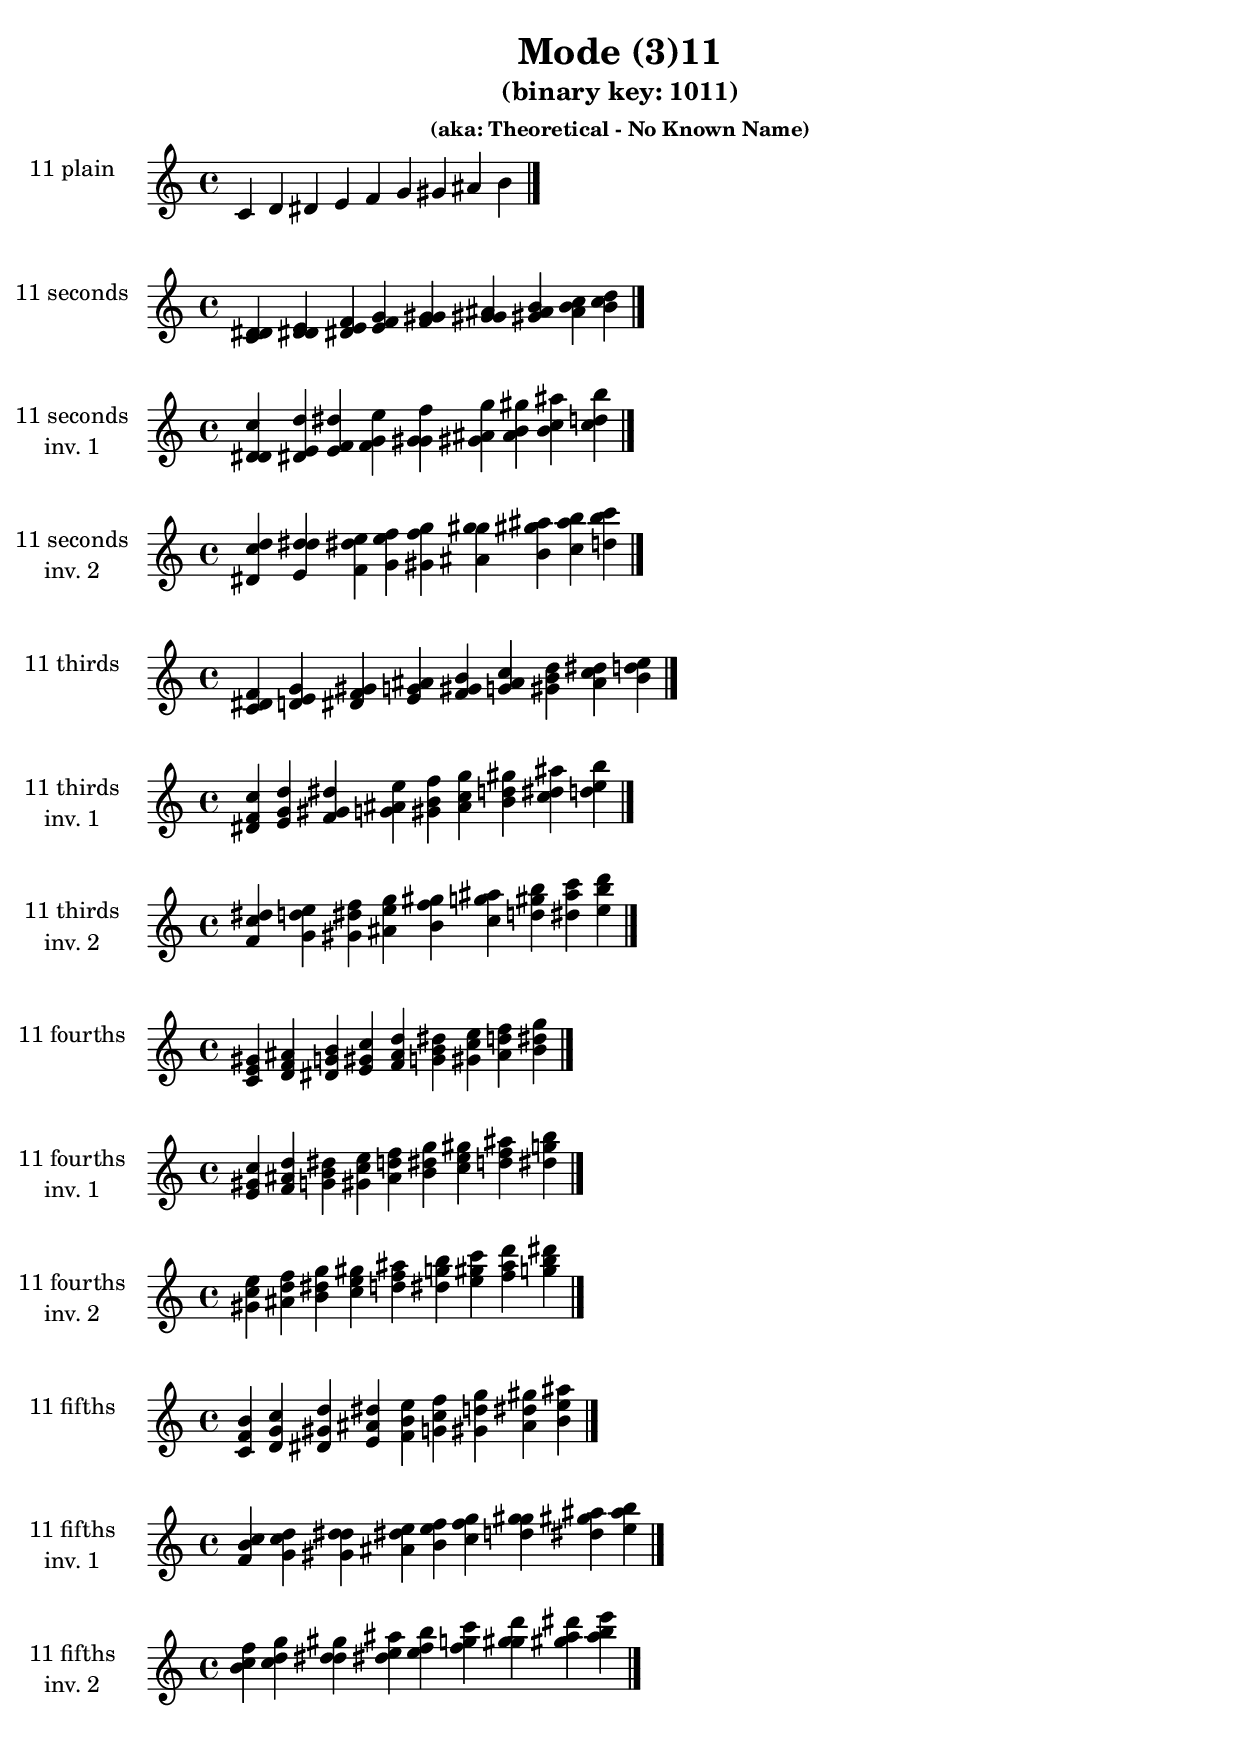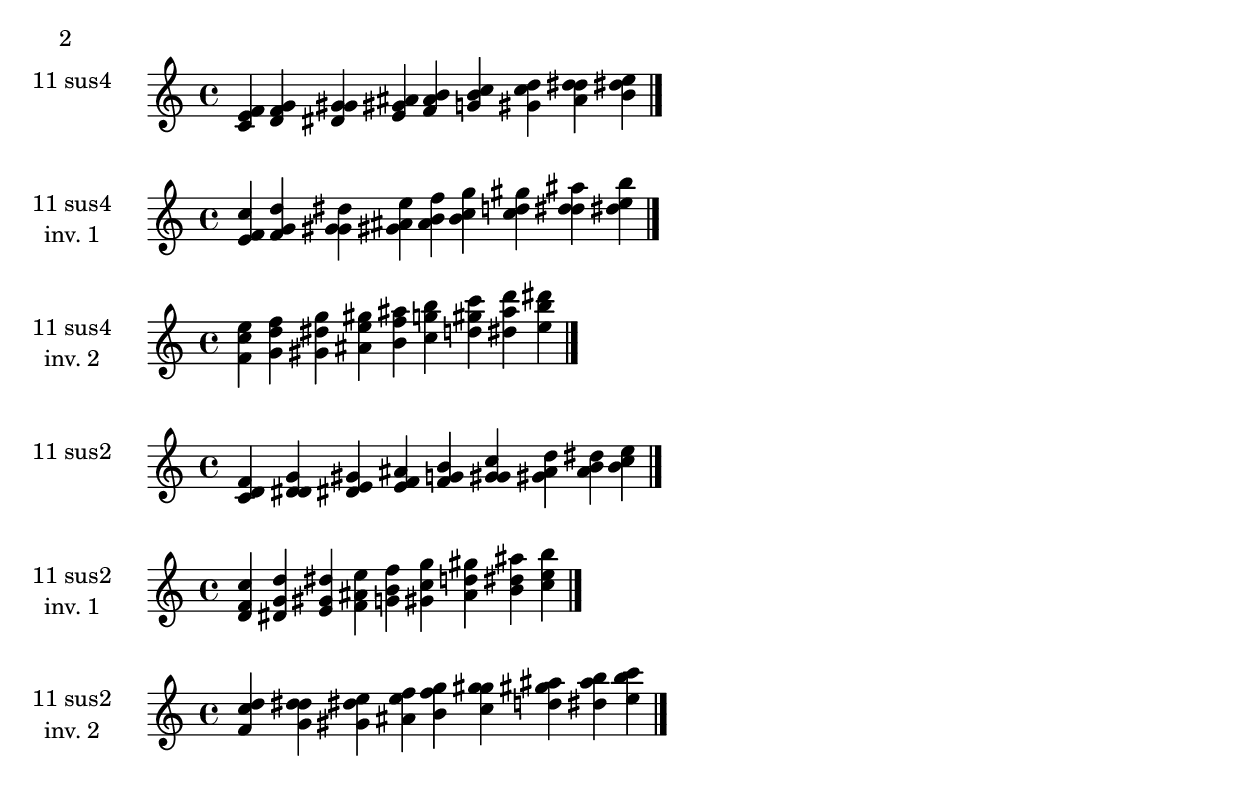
\version "2.19.0"

\header {
  title = "Mode (3)11"
  subtitle = "(binary key: 1011)"
  subsubtitle = "(aka: Theoretical - No Known Name)"
 %% Remove default LilyPond tagline
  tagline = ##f
}

\paper {
  #(set-paper-size "a4")
}

global = {
  \key c \major
  \time 4/4
  \tempo 4=100
}

\book {
  \score {
    \new Staff \with {
      instrumentName =  \markup { \column {
         \hcenter-in #14 \line { 11 plain }
         \hcenter-in #14 \line {  } } }
      midiInstrument = "oboe"
    } { \accidentalStyle "default"
        \cadenzaOn c' d' dis' e' f' g' gis' ais' b'  \cadenzaOff \bar "|." }
    \layout { }
  }
  \score {
    \new Staff \with {
      instrumentName =  \markup { \column {
         \hcenter-in #14 \line { 11 seconds }
         \hcenter-in #14 \line {  } } }
      midiInstrument = "oboe"
    } { \accidentalStyle "default"
        \cadenzaOn <c' d' dis'> <d' dis' e'> <dis' e' f'> <e' f' g'> <f' g' gis'> <g' gis' ais'> <gis' ais' b'> <ais' b' c''> <b' c'' d''>  \cadenzaOff \bar "|." }
    \layout { }
  }
  \score {
    \new Staff \with {
      instrumentName =  \markup { \column {
         \hcenter-in #14 \line { 11 seconds }
         \hcenter-in #14 \line { inv. 1 } } }
      midiInstrument = "oboe"
    } { \accidentalStyle "default"
        \cadenzaOn <d' dis' c''> <dis' e' d''> <e' f' dis''> <f' g' e''> <g' gis' f''> <gis' ais' g''> <ais' b' gis''> <b' c'' ais''> <c'' d'' b''>  \cadenzaOff \bar "|." }
    \layout { }
  }
  \score {
    \new Staff \with {
      instrumentName =  \markup { \column {
         \hcenter-in #14 \line { 11 seconds }
         \hcenter-in #14 \line { inv. 2 } } }
      midiInstrument = "oboe"
    } { \accidentalStyle "default"
        \cadenzaOn <dis' c'' d''> <e' d'' dis''> <f' dis'' e''> <g' e'' f''> <gis' f'' g''> <ais' g'' gis''> <b' gis'' ais''> <c'' ais'' b''> <d'' b'' c'''>  \cadenzaOff \bar "|." }
    \layout { }
  }
  \score {
    \new Staff \with {
      instrumentName =  \markup { \column {
         \hcenter-in #14 \line { 11 thirds }
         \hcenter-in #14 \line {  } } }
      midiInstrument = "oboe"
    } { \accidentalStyle "default"
        \cadenzaOn <c' dis' f'> <d' e' g'> <dis' f' gis'> <e' g' ais'> <f' gis' b'> <g' ais' c''> <gis' b' d''> <ais' c'' dis''> <b' d'' e''>  \cadenzaOff \bar "|." }
    \layout { }
  }
  \score {
    \new Staff \with {
      instrumentName =  \markup { \column {
         \hcenter-in #14 \line { 11 thirds }
         \hcenter-in #14 \line { inv. 1 } } }
      midiInstrument = "oboe"
    } { \accidentalStyle "default"
        \cadenzaOn <dis' f' c''> <e' g' d''> <f' gis' dis''> <g' ais' e''> <gis' b' f''> <ais' c'' g''> <b' d'' gis''> <c'' dis'' ais''> <d'' e'' b''>  \cadenzaOff \bar "|." }
    \layout { }
  }
  \score {
    \new Staff \with {
      instrumentName =  \markup { \column {
         \hcenter-in #14 \line { 11 thirds }
         \hcenter-in #14 \line { inv. 2 } } }
      midiInstrument = "oboe"
    } { \accidentalStyle "default"
        \cadenzaOn <f' c'' dis''> <g' d'' e''> <gis' dis'' f''> <ais' e'' g''> <b' f'' gis''> <c'' g'' ais''> <d'' gis'' b''> <dis'' ais'' c'''> <e'' b'' d'''>  \cadenzaOff \bar "|." }
    \layout { }
  }
  \score {
    \new Staff \with {
      instrumentName =  \markup { \column {
         \hcenter-in #14 \line { 11 fourths }
         \hcenter-in #14 \line {  } } }
      midiInstrument = "oboe"
    } { \accidentalStyle "default"
        \cadenzaOn <c' e' gis'> <d' f' ais'> <dis' g' b'> <e' gis' c''> <f' ais' d''> <g' b' dis''> <gis' c'' e''> <ais' d'' f''> <b' dis'' g''>  \cadenzaOff \bar "|." }
    \layout { }
  }
  \score {
    \new Staff \with {
      instrumentName =  \markup { \column {
         \hcenter-in #14 \line { 11 fourths }
         \hcenter-in #14 \line { inv. 1 } } }
      midiInstrument = "oboe"
    } { \accidentalStyle "default"
        \cadenzaOn <e' gis' c''> <f' ais' d''> <g' b' dis''> <gis' c'' e''> <ais' d'' f''> <b' dis'' g''> <c'' e'' gis''> <d'' f'' ais''> <dis'' g'' b''>  \cadenzaOff \bar "|." }
    \layout { }
  }
  \score {
    \new Staff \with {
      instrumentName =  \markup { \column {
         \hcenter-in #14 \line { 11 fourths }
         \hcenter-in #14 \line { inv. 2 } } }
      midiInstrument = "oboe"
    } { \accidentalStyle "default"
        \cadenzaOn <gis' c'' e''> <ais' d'' f''> <b' dis'' g''> <c'' e'' gis''> <d'' f'' ais''> <dis'' g'' b''> <e'' gis'' c'''> <f'' ais'' d'''> <g'' b'' dis'''>  \cadenzaOff \bar "|." }
    \layout { }
  }
  \score {
    \new Staff \with {
      instrumentName =  \markup { \column {
         \hcenter-in #14 \line { 11 fifths }
         \hcenter-in #14 \line {  } } }
      midiInstrument = "oboe"
    } { \accidentalStyle "default"
        \cadenzaOn <c' f' b'> <d' g' c''> <dis' gis' d''> <e' ais' dis''> <f' b' e''> <g' c'' f''> <gis' d'' g''> <ais' dis'' gis''> <b' e'' ais''>  \cadenzaOff \bar "|." }
    \layout { }
  }
  \score {
    \new Staff \with {
      instrumentName =  \markup { \column {
         \hcenter-in #14 \line { 11 fifths }
         \hcenter-in #14 \line { inv. 1 } } }
      midiInstrument = "oboe"
    } { \accidentalStyle "default"
        \cadenzaOn <f' b' c''> <g' c'' d''> <gis' d'' dis''> <ais' dis'' e''> <b' e'' f''> <c'' f'' g''> <d'' g'' gis''> <dis'' gis'' ais''> <e'' ais'' b''>  \cadenzaOff \bar "|." }
    \layout { }
  }
  \score {
    \new Staff \with {
      instrumentName =  \markup { \column {
         \hcenter-in #14 \line { 11 fifths }
         \hcenter-in #14 \line { inv. 2 } } }
      midiInstrument = "oboe"
    } { \accidentalStyle "default"
        \cadenzaOn <b' c'' f''> <c'' d'' g''> <d'' dis'' gis''> <dis'' e'' ais''> <e'' f'' b''> <f'' g'' c'''> <g'' gis'' d'''> <gis'' ais'' dis'''> <ais'' b'' e'''>  \cadenzaOff \bar "|." }
    \layout { }
  }
  \score {
    \new Staff \with {
      instrumentName =  \markup { \column {
         \hcenter-in #14 \line { 11 sus4 }
         \hcenter-in #14 \line {  } } }
      midiInstrument = "oboe"
    } { \accidentalStyle "default"
        \cadenzaOn <c' e' f'> <d' f' g'> <dis' g' gis'> <e' gis' ais'> <f' ais' b'> <g' b' c''> <gis' c'' d''> <ais' d'' dis''> <b' dis'' e''>  \cadenzaOff \bar "|." }
    \layout { }
  }
  \score {
    \new Staff \with {
      instrumentName =  \markup { \column {
         \hcenter-in #14 \line { 11 sus4 }
         \hcenter-in #14 \line { inv. 1 } } }
      midiInstrument = "oboe"
    } { \accidentalStyle "default"
        \cadenzaOn <e' f' c''> <f' g' d''> <g' gis' dis''> <gis' ais' e''> <ais' b' f''> <b' c'' g''> <c'' d'' gis''> <d'' dis'' ais''> <dis'' e'' b''>  \cadenzaOff \bar "|." }
    \layout { }
  }
  \score {
    \new Staff \with {
      instrumentName =  \markup { \column {
         \hcenter-in #14 \line { 11 sus4 }
         \hcenter-in #14 \line { inv. 2 } } }
      midiInstrument = "oboe"
    } { \accidentalStyle "default"
        \cadenzaOn <f' c'' e''> <g' d'' f''> <gis' dis'' g''> <ais' e'' gis''> <b' f'' ais''> <c'' g'' b''> <d'' gis'' c'''> <dis'' ais'' d'''> <e'' b'' dis'''>  \cadenzaOff \bar "|." }
    \layout { }
  }
  \score {
    \new Staff \with {
      instrumentName =  \markup { \column {
         \hcenter-in #14 \line { 11 sus2 }
         \hcenter-in #14 \line {  } } }
      midiInstrument = "oboe"
    } { \accidentalStyle "default"
        \cadenzaOn <c' d' f'> <d' dis' g'> <dis' e' gis'> <e' f' ais'> <f' g' b'> <g' gis' c''> <gis' ais' d''> <ais' b' dis''> <b' c'' e''>  \cadenzaOff \bar "|." }
    \layout { }
  }
  \score {
    \new Staff \with {
      instrumentName =  \markup { \column {
         \hcenter-in #14 \line { 11 sus2 }
         \hcenter-in #14 \line { inv. 1 } } }
      midiInstrument = "oboe"
    } { \accidentalStyle "default"
        \cadenzaOn <d' f' c''> <dis' g' d''> <e' gis' dis''> <f' ais' e''> <g' b' f''> <gis' c'' g''> <ais' d'' gis''> <b' dis'' ais''> <c'' e'' b''>  \cadenzaOff \bar "|." }
    \layout { }
  }
  \score {
    \new Staff \with {
      instrumentName =  \markup { \column {
         \hcenter-in #14 \line { 11 sus2 }
         \hcenter-in #14 \line { inv. 2 } } }
      midiInstrument = "oboe"
    } { \accidentalStyle "default"
        \cadenzaOn <f' c'' d''> <g' d'' dis''> <gis' dis'' e''> <ais' e'' f''> <b' f'' g''> <c'' g'' gis''> <d'' gis'' ais''> <dis'' ais'' b''> <e'' b'' c'''>  \cadenzaOff \bar "|." }
    \layout { }
  }
}

\book {
  \bookOutputSuffix "plain_"
  \score {
    \new Staff \with {
      instrumentName =  \markup { \column {
         \hcenter-in #14 \line { 11 plain }
         \hcenter-in #14 \line {  } } }
      midiInstrument = "oboe"
    } { \accidentalStyle "default"
        \cadenzaOn c' d' dis' e' f' g' gis' ais' b'  \cadenzaOff \bar "|." }
    \midi { }
  }
}
\book {
  \bookOutputSuffix "seconds_"
  \score {
    \new Staff \with {
      instrumentName =  \markup { \column {
         \hcenter-in #14 \line { 11 seconds }
         \hcenter-in #14 \line {  } } }
      midiInstrument = "oboe"
    } { \accidentalStyle "default"
        \cadenzaOn <c' d' dis'> <d' dis' e'> <dis' e' f'> <e' f' g'> <f' g' gis'> <g' gis' ais'> <gis' ais' b'> <ais' b' c''> <b' c'' d''>  \cadenzaOff \bar "|." }
    \midi { }
  }
}
\book {
  \bookOutputSuffix "seconds_inv. 1"
  \score {
    \new Staff \with {
      instrumentName =  \markup { \column {
         \hcenter-in #14 \line { 11 seconds }
         \hcenter-in #14 \line { inv. 1 } } }
      midiInstrument = "oboe"
    } { \accidentalStyle "default"
        \cadenzaOn <d' dis' c''> <dis' e' d''> <e' f' dis''> <f' g' e''> <g' gis' f''> <gis' ais' g''> <ais' b' gis''> <b' c'' ais''> <c'' d'' b''>  \cadenzaOff \bar "|." }
    \midi { }
  }
}
\book {
  \bookOutputSuffix "seconds_inv. 2"
  \score {
    \new Staff \with {
      instrumentName =  \markup { \column {
         \hcenter-in #14 \line { 11 seconds }
         \hcenter-in #14 \line { inv. 2 } } }
      midiInstrument = "oboe"
    } { \accidentalStyle "default"
        \cadenzaOn <dis' c'' d''> <e' d'' dis''> <f' dis'' e''> <g' e'' f''> <gis' f'' g''> <ais' g'' gis''> <b' gis'' ais''> <c'' ais'' b''> <d'' b'' c'''>  \cadenzaOff \bar "|." }
    \midi { }
  }
}
\book {
  \bookOutputSuffix "thirds_"
  \score {
    \new Staff \with {
      instrumentName =  \markup { \column {
         \hcenter-in #14 \line { 11 thirds }
         \hcenter-in #14 \line {  } } }
      midiInstrument = "oboe"
    } { \accidentalStyle "default"
        \cadenzaOn <c' dis' f'> <d' e' g'> <dis' f' gis'> <e' g' ais'> <f' gis' b'> <g' ais' c''> <gis' b' d''> <ais' c'' dis''> <b' d'' e''>  \cadenzaOff \bar "|." }
    \midi { }
  }
}
\book {
  \bookOutputSuffix "thirds_inv. 1"
  \score {
    \new Staff \with {
      instrumentName =  \markup { \column {
         \hcenter-in #14 \line { 11 thirds }
         \hcenter-in #14 \line { inv. 1 } } }
      midiInstrument = "oboe"
    } { \accidentalStyle "default"
        \cadenzaOn <dis' f' c''> <e' g' d''> <f' gis' dis''> <g' ais' e''> <gis' b' f''> <ais' c'' g''> <b' d'' gis''> <c'' dis'' ais''> <d'' e'' b''>  \cadenzaOff \bar "|." }
    \midi { }
  }
}
\book {
  \bookOutputSuffix "thirds_inv. 2"
  \score {
    \new Staff \with {
      instrumentName =  \markup { \column {
         \hcenter-in #14 \line { 11 thirds }
         \hcenter-in #14 \line { inv. 2 } } }
      midiInstrument = "oboe"
    } { \accidentalStyle "default"
        \cadenzaOn <f' c'' dis''> <g' d'' e''> <gis' dis'' f''> <ais' e'' g''> <b' f'' gis''> <c'' g'' ais''> <d'' gis'' b''> <dis'' ais'' c'''> <e'' b'' d'''>  \cadenzaOff \bar "|." }
    \midi { }
  }
}
\book {
  \bookOutputSuffix "fourths_"
  \score {
    \new Staff \with {
      instrumentName =  \markup { \column {
         \hcenter-in #14 \line { 11 fourths }
         \hcenter-in #14 \line {  } } }
      midiInstrument = "oboe"
    } { \accidentalStyle "default"
        \cadenzaOn <c' e' gis'> <d' f' ais'> <dis' g' b'> <e' gis' c''> <f' ais' d''> <g' b' dis''> <gis' c'' e''> <ais' d'' f''> <b' dis'' g''>  \cadenzaOff \bar "|." }
    \midi { }
  }
}
\book {
  \bookOutputSuffix "fourths_inv. 1"
  \score {
    \new Staff \with {
      instrumentName =  \markup { \column {
         \hcenter-in #14 \line { 11 fourths }
         \hcenter-in #14 \line { inv. 1 } } }
      midiInstrument = "oboe"
    } { \accidentalStyle "default"
        \cadenzaOn <e' gis' c''> <f' ais' d''> <g' b' dis''> <gis' c'' e''> <ais' d'' f''> <b' dis'' g''> <c'' e'' gis''> <d'' f'' ais''> <dis'' g'' b''>  \cadenzaOff \bar "|." }
    \midi { }
  }
}
\book {
  \bookOutputSuffix "fourths_inv. 2"
  \score {
    \new Staff \with {
      instrumentName =  \markup { \column {
         \hcenter-in #14 \line { 11 fourths }
         \hcenter-in #14 \line { inv. 2 } } }
      midiInstrument = "oboe"
    } { \accidentalStyle "default"
        \cadenzaOn <gis' c'' e''> <ais' d'' f''> <b' dis'' g''> <c'' e'' gis''> <d'' f'' ais''> <dis'' g'' b''> <e'' gis'' c'''> <f'' ais'' d'''> <g'' b'' dis'''>  \cadenzaOff \bar "|." }
    \midi { }
  }
}
\book {
  \bookOutputSuffix "fifths_"
  \score {
    \new Staff \with {
      instrumentName =  \markup { \column {
         \hcenter-in #14 \line { 11 fifths }
         \hcenter-in #14 \line {  } } }
      midiInstrument = "oboe"
    } { \accidentalStyle "default"
        \cadenzaOn <c' f' b'> <d' g' c''> <dis' gis' d''> <e' ais' dis''> <f' b' e''> <g' c'' f''> <gis' d'' g''> <ais' dis'' gis''> <b' e'' ais''>  \cadenzaOff \bar "|." }
    \midi { }
  }
}
\book {
  \bookOutputSuffix "fifths_inv. 1"
  \score {
    \new Staff \with {
      instrumentName =  \markup { \column {
         \hcenter-in #14 \line { 11 fifths }
         \hcenter-in #14 \line { inv. 1 } } }
      midiInstrument = "oboe"
    } { \accidentalStyle "default"
        \cadenzaOn <f' b' c''> <g' c'' d''> <gis' d'' dis''> <ais' dis'' e''> <b' e'' f''> <c'' f'' g''> <d'' g'' gis''> <dis'' gis'' ais''> <e'' ais'' b''>  \cadenzaOff \bar "|." }
    \midi { }
  }
}
\book {
  \bookOutputSuffix "fifths_inv. 2"
  \score {
    \new Staff \with {
      instrumentName =  \markup { \column {
         \hcenter-in #14 \line { 11 fifths }
         \hcenter-in #14 \line { inv. 2 } } }
      midiInstrument = "oboe"
    } { \accidentalStyle "default"
        \cadenzaOn <b' c'' f''> <c'' d'' g''> <d'' dis'' gis''> <dis'' e'' ais''> <e'' f'' b''> <f'' g'' c'''> <g'' gis'' d'''> <gis'' ais'' dis'''> <ais'' b'' e'''>  \cadenzaOff \bar "|." }
    \midi { }
  }
}
\book {
  \bookOutputSuffix "sus4_"
  \score {
    \new Staff \with {
      instrumentName =  \markup { \column {
         \hcenter-in #14 \line { 11 sus4 }
         \hcenter-in #14 \line {  } } }
      midiInstrument = "oboe"
    } { \accidentalStyle "default"
        \cadenzaOn <c' e' f'> <d' f' g'> <dis' g' gis'> <e' gis' ais'> <f' ais' b'> <g' b' c''> <gis' c'' d''> <ais' d'' dis''> <b' dis'' e''>  \cadenzaOff \bar "|." }
    \midi { }
  }
}
\book {
  \bookOutputSuffix "sus4_inv. 1"
  \score {
    \new Staff \with {
      instrumentName =  \markup { \column {
         \hcenter-in #14 \line { 11 sus4 }
         \hcenter-in #14 \line { inv. 1 } } }
      midiInstrument = "oboe"
    } { \accidentalStyle "default"
        \cadenzaOn <e' f' c''> <f' g' d''> <g' gis' dis''> <gis' ais' e''> <ais' b' f''> <b' c'' g''> <c'' d'' gis''> <d'' dis'' ais''> <dis'' e'' b''>  \cadenzaOff \bar "|." }
    \midi { }
  }
}
\book {
  \bookOutputSuffix "sus4_inv. 2"
  \score {
    \new Staff \with {
      instrumentName =  \markup { \column {
         \hcenter-in #14 \line { 11 sus4 }
         \hcenter-in #14 \line { inv. 2 } } }
      midiInstrument = "oboe"
    } { \accidentalStyle "default"
        \cadenzaOn <f' c'' e''> <g' d'' f''> <gis' dis'' g''> <ais' e'' gis''> <b' f'' ais''> <c'' g'' b''> <d'' gis'' c'''> <dis'' ais'' d'''> <e'' b'' dis'''>  \cadenzaOff \bar "|." }
    \midi { }
  }
}
\book {
  \bookOutputSuffix "sus2_"
  \score {
    \new Staff \with {
      instrumentName =  \markup { \column {
         \hcenter-in #14 \line { 11 sus2 }
         \hcenter-in #14 \line {  } } }
      midiInstrument = "oboe"
    } { \accidentalStyle "default"
        \cadenzaOn <c' d' f'> <d' dis' g'> <dis' e' gis'> <e' f' ais'> <f' g' b'> <g' gis' c''> <gis' ais' d''> <ais' b' dis''> <b' c'' e''>  \cadenzaOff \bar "|." }
    \midi { }
  }
}
\book {
  \bookOutputSuffix "sus2_inv. 1"
  \score {
    \new Staff \with {
      instrumentName =  \markup { \column {
         \hcenter-in #14 \line { 11 sus2 }
         \hcenter-in #14 \line { inv. 1 } } }
      midiInstrument = "oboe"
    } { \accidentalStyle "default"
        \cadenzaOn <d' f' c''> <dis' g' d''> <e' gis' dis''> <f' ais' e''> <g' b' f''> <gis' c'' g''> <ais' d'' gis''> <b' dis'' ais''> <c'' e'' b''>  \cadenzaOff \bar "|." }
    \midi { }
  }
}
\book {
  \bookOutputSuffix "sus2_inv. 2"
  \score {
    \new Staff \with {
      instrumentName =  \markup { \column {
         \hcenter-in #14 \line { 11 sus2 }
         \hcenter-in #14 \line { inv. 2 } } }
      midiInstrument = "oboe"
    } { \accidentalStyle "default"
        \cadenzaOn <f' c'' d''> <g' d'' dis''> <gis' dis'' e''> <ais' e'' f''> <b' f'' g''> <c'' g'' gis''> <d'' gis'' ais''> <dis'' ais'' b''> <e'' b'' c'''>  \cadenzaOff \bar "|." }
    \midi { }
  }
}
